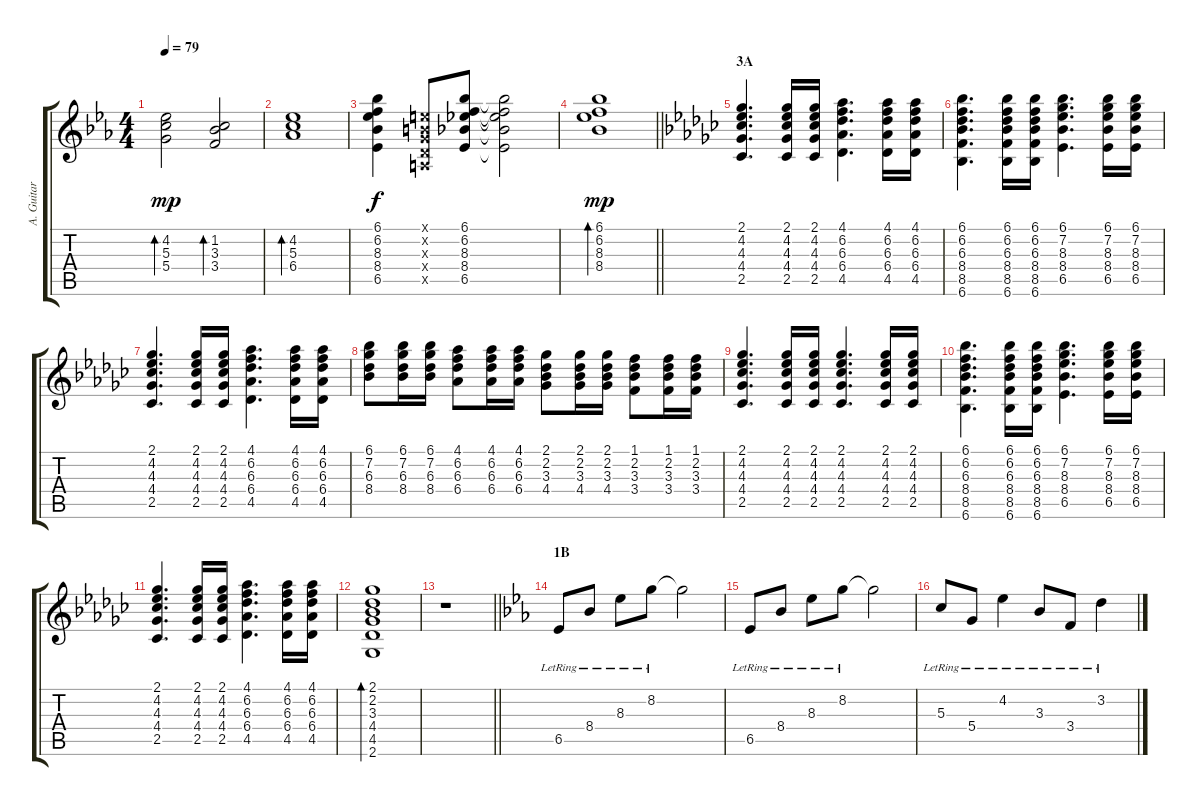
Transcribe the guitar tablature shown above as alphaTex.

\track ("A. Guitar" "A. Guitar") {instrument acousticguitarsteel}
\staff {score tabs}
\tuning (E4 B3 G3 D3 A2 E2) {hide}
\ts (4 4)
\tempo 79
\clef g2
\ks eb
(4.2 5.3 5.4).2{bd 120 dy mp} (1.2 3.3 3.4).2{bd 120} |
(4.2 5.3 6.4).1{bd 120} |
(6.1 6.2 8.3 8.4 6.5).4{dy f} (0.1{x} 0.2{x} 0.3{x} 0.4{x} 0.5{x}).8 (6.1 6.2 8.3 8.4 6.5).8 (6.1{t} 6.2{t} 8.3{t} 8.4{t} 6.5{t}).2 |
\barLineRight lightlight
(6.1 6.2 8.3 8.4).1{bd 120 dy mp} |
\section ("" "3A")
\ks gb
(2.1 4.2 4.3 4.4 2.5).4{d} (2.1 4.2 4.3 4.4 2.5).16 (2.1 4.2 4.3 4.4 2.5).16 (4.1 6.2 6.3 6.4 4.5).4{d} (4.1 6.2 6.3 6.4 4.5).16 (4.1 6.2 6.3 6.4 4.5).16 |
(6.1 6.2 6.3 8.4 8.5 6.6).4{d} (6.1 6.2 6.3 8.4 8.5 6.6).16 (6.1 6.2 6.3 8.4 8.5 6.6).16 (6.1 7.2 8.3 8.4 6.5).4{d} (6.1 7.2 8.3 8.4 6.5).16 (6.1 7.2 8.3 8.4 6.5).16 |
(2.1 4.2 4.3 4.4 2.5).4{d} (2.1 4.2 4.3 4.4 2.5).16 (2.1 4.2 4.3 4.4 2.5).16 (4.1 6.2 6.3 6.4 4.5).4{d} (4.1 6.2 6.3 6.4 4.5).16 (4.1 6.2 6.3 6.4 4.5).16 |
(6.1 7.2 6.3 8.4).8 (6.1 7.2 6.3 8.4).16 (6.1 7.2 6.3 8.4).16 (4.1 6.2 6.3 6.4).8 (4.1 6.2 6.3 6.4).16 (4.1 6.2 6.3 6.4).16 (2.1 2.2 3.3 4.4).8 (2.1 2.2 3.3 4.4).16 (2.1 2.2 3.3 4.4).16 (1.1 2.2 3.3 3.4).8 (1.1 2.2 3.3 3.4).16 (1.1 2.2 3.3 3.4).16 |
(2.1 4.2 4.3 4.4 2.5).4{d} (2.1 4.2 4.3 4.4 2.5).16 (2.1 4.2 4.3 4.4 2.5).16 (2.1 4.2 4.3 4.4 2.5).4{d} (2.1 4.2 4.3 4.4 2.5).16 (2.1 4.2 4.3 4.4 2.5).16 |
(6.1 6.2 6.3 8.4 8.5 6.6).4{d} (6.1 6.2 6.3 8.4 8.5 6.6).16 (6.1 6.2 6.3 8.4 8.5 6.6).16 (6.1 7.2 8.3 8.4 6.5).4{d} (6.1 7.2 8.3 8.4 6.5).16 (6.1 7.2 8.3 8.4 6.5).16 |
(2.1 4.2 4.3 4.4 2.5).4{d} (2.1 4.2 4.3 4.4 2.5).16 (2.1 4.2 4.3 4.4 2.5).16 (4.1 6.2 6.3 6.4 4.5).4{d} (4.1 6.2 6.3 6.4 4.5).16 (4.1 6.2 6.3 6.4 4.5).16 |
(2.1 2.2 3.3 4.4 4.5 2.6).1{bd 60} |
\barLineRight lightlight
r.1 |
\section ("" "1B")
\ks eb
6.5{lr}.8 8.4{lr}.8 8.3{lr}.8 8.2{lr}.8 8.2{t}.2 |
6.5{lr}.8 8.4{lr}.8 8.3{lr}.8 8.2{lr}.8 8.2{t}.2 |
5.3{lr}.8 5.4{lr}.8 4.2{lr}.4 3.3{lr}.8 3.4{lr}.8 3.2{lr}.4
